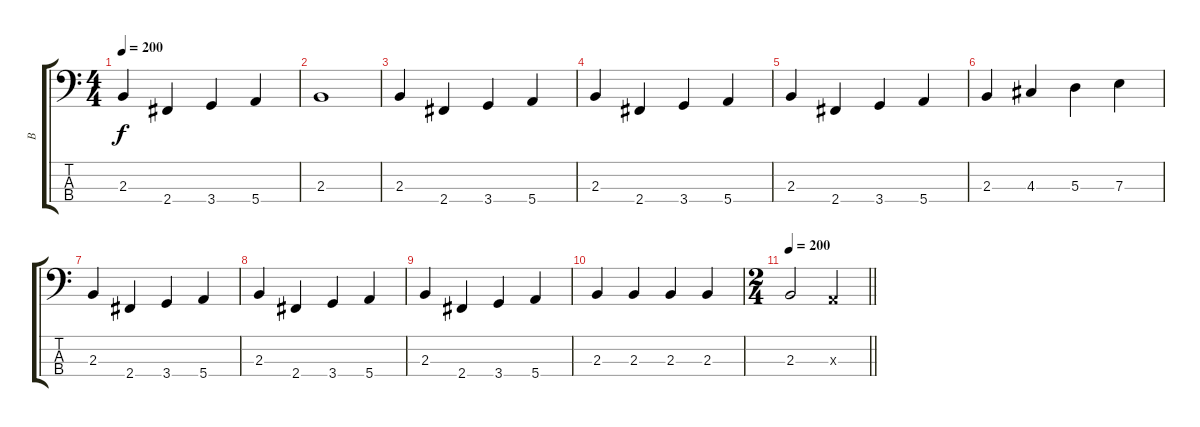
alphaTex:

\track ("B" "B") {instrument electricbassfinger}
\staff {score tabs}
\tuning (G2 D2 A1 E1) {hide}
\ts (4 4)
\tempo 200
\clef f4
\ks c
2.3.4{dy f} 2.4.4 3.4.4 5.4.4 |
2.3.1 |
2.3.4 2.4.4 3.4.4 5.4.4 |
2.3.4 2.4.4 3.4.4 5.4.4 |
2.3.4 2.4.4 3.4.4 5.4.4 |
2.3.4 4.3.4 5.3.4 7.3.4 |
2.3.4 2.4.4 3.4.4 5.4.4 |
2.3.4 2.4.4 3.4.4 5.4.4 |
2.3.4 2.4.4 3.4.4 5.4.4 |
2.3.4 2.3.4 2.3.4 2.3.4 |
\ts (2 4)
\tempo 200
\barLineRight lightlight
2.3.2 0.3{x}.4
